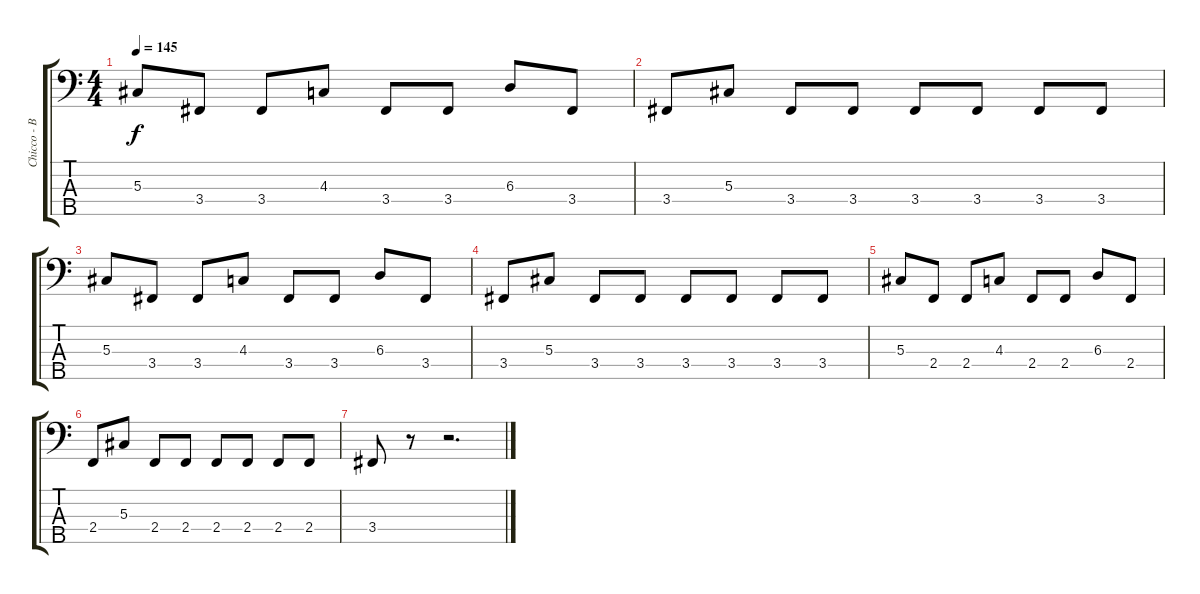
\track ("Chicco - Bass" "Chicco - B") {instrument fretlessbass}
\staff {score tabs}
\tuning (Gb2 Db2 Ab1 Eb1 Bb0) {hide}
\ts (4 4)
\tempo 145
\clef f4
\ks c
5.3.8{dy f} 3.4.8 3.4.8 4.3.8 3.4.8 3.4.8 6.3.8 3.4.8 |
3.4.8 5.3.8 3.4.8 3.4.8 3.4.8 3.4.8 3.4.8 3.4.8 |
5.3.8 3.4.8 3.4.8 4.3.8 3.4.8 3.4.8 6.3.8 3.4.8 |
3.4.8 5.3.8 3.4.8 3.4.8 3.4.8 3.4.8 3.4.8 3.4.8 |
5.3.8 2.4.8 2.4.8 4.3.8 2.4.8 2.4.8 6.3.8 2.4.8 |
2.4.8 5.3.8 2.4.8 2.4.8 2.4.8 2.4.8 2.4.8 2.4.8 |
3.4.8 r.8 r.2{d}
